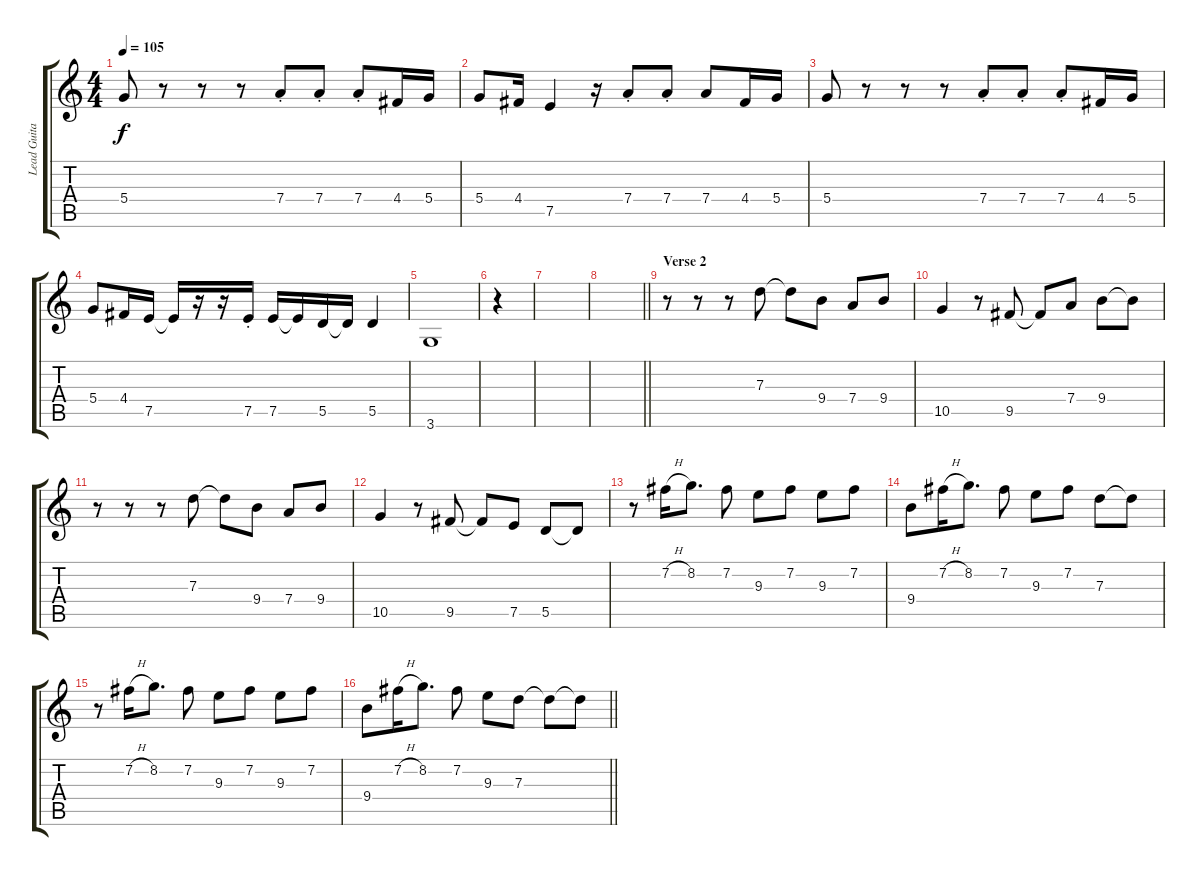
\track ("Lead Guitar" "Lead Guita") {instrument electricguitarjazz bank 255}
\staff {score tabs}
\tuning (E4 B3 G3 D3 A2 E2) {hide}
\ts (4 4)
\tempo 105
\clef g2
\ks c
5.4{t}.8{dy f} r.8 r.8 r.8 7.4{st}.8 7.4{st}.8 7.4{st}.8 4.4.16 5.4.16 |
5.4.8 4.4.16 7.5.4 r.16 7.4{st}.8 7.4{st}.8 7.4.8 4.4.16 5.4.16 |
5.4.8 r.8 r.8 r.8 7.4{st}.8 7.4{st}.8 7.4{st}.8 4.4.16 5.4.16 |
5.4.8 4.4.16 7.5.16 7.5{t}.16 r.16 r.16 7.5{st}.16 7.5.16 7.5{t}.16 5.5.16 5.5{t}.16 5.5.4 |
3.6.1 |
r.4 |
|
\barLineRight lightlight
|
\section ("" "Verse 2")
r.8 r.8 r.8 7.3.8 7.3{t}.8 9.4.8 7.4.8 9.4.8 |
10.5.4 r.8 9.5.8 9.5{t}.8 7.4.8 9.4.8 9.4{t}.8 |
r.8 r.8 r.8 7.3.8 7.3{t}.8 9.4.8 7.4.8 9.4.8 |
10.5.4 r.8 9.5.8 9.5{t}.8 7.5.8 5.5.8 5.5{t}.8 |
r.8 7.2{h}.16 8.2.8{d} 7.2.8 9.3.8 7.2.8 9.3.8 7.2.8 |
9.4.8 7.2{h}.16 8.2.8{d} 7.2.8 9.3.8 7.2.8 7.3.8 7.3{t}.8 |
r.8 7.2{h}.16 8.2.8{d} 7.2.8 9.3.8 7.2.8 9.3.8 7.2.8 |
\barLineRight lightlight
9.4.8 7.2{h}.16 8.2.8{d} 7.2.8 9.3.8 7.3.8 7.3{t}.8 7.3{t}.8
